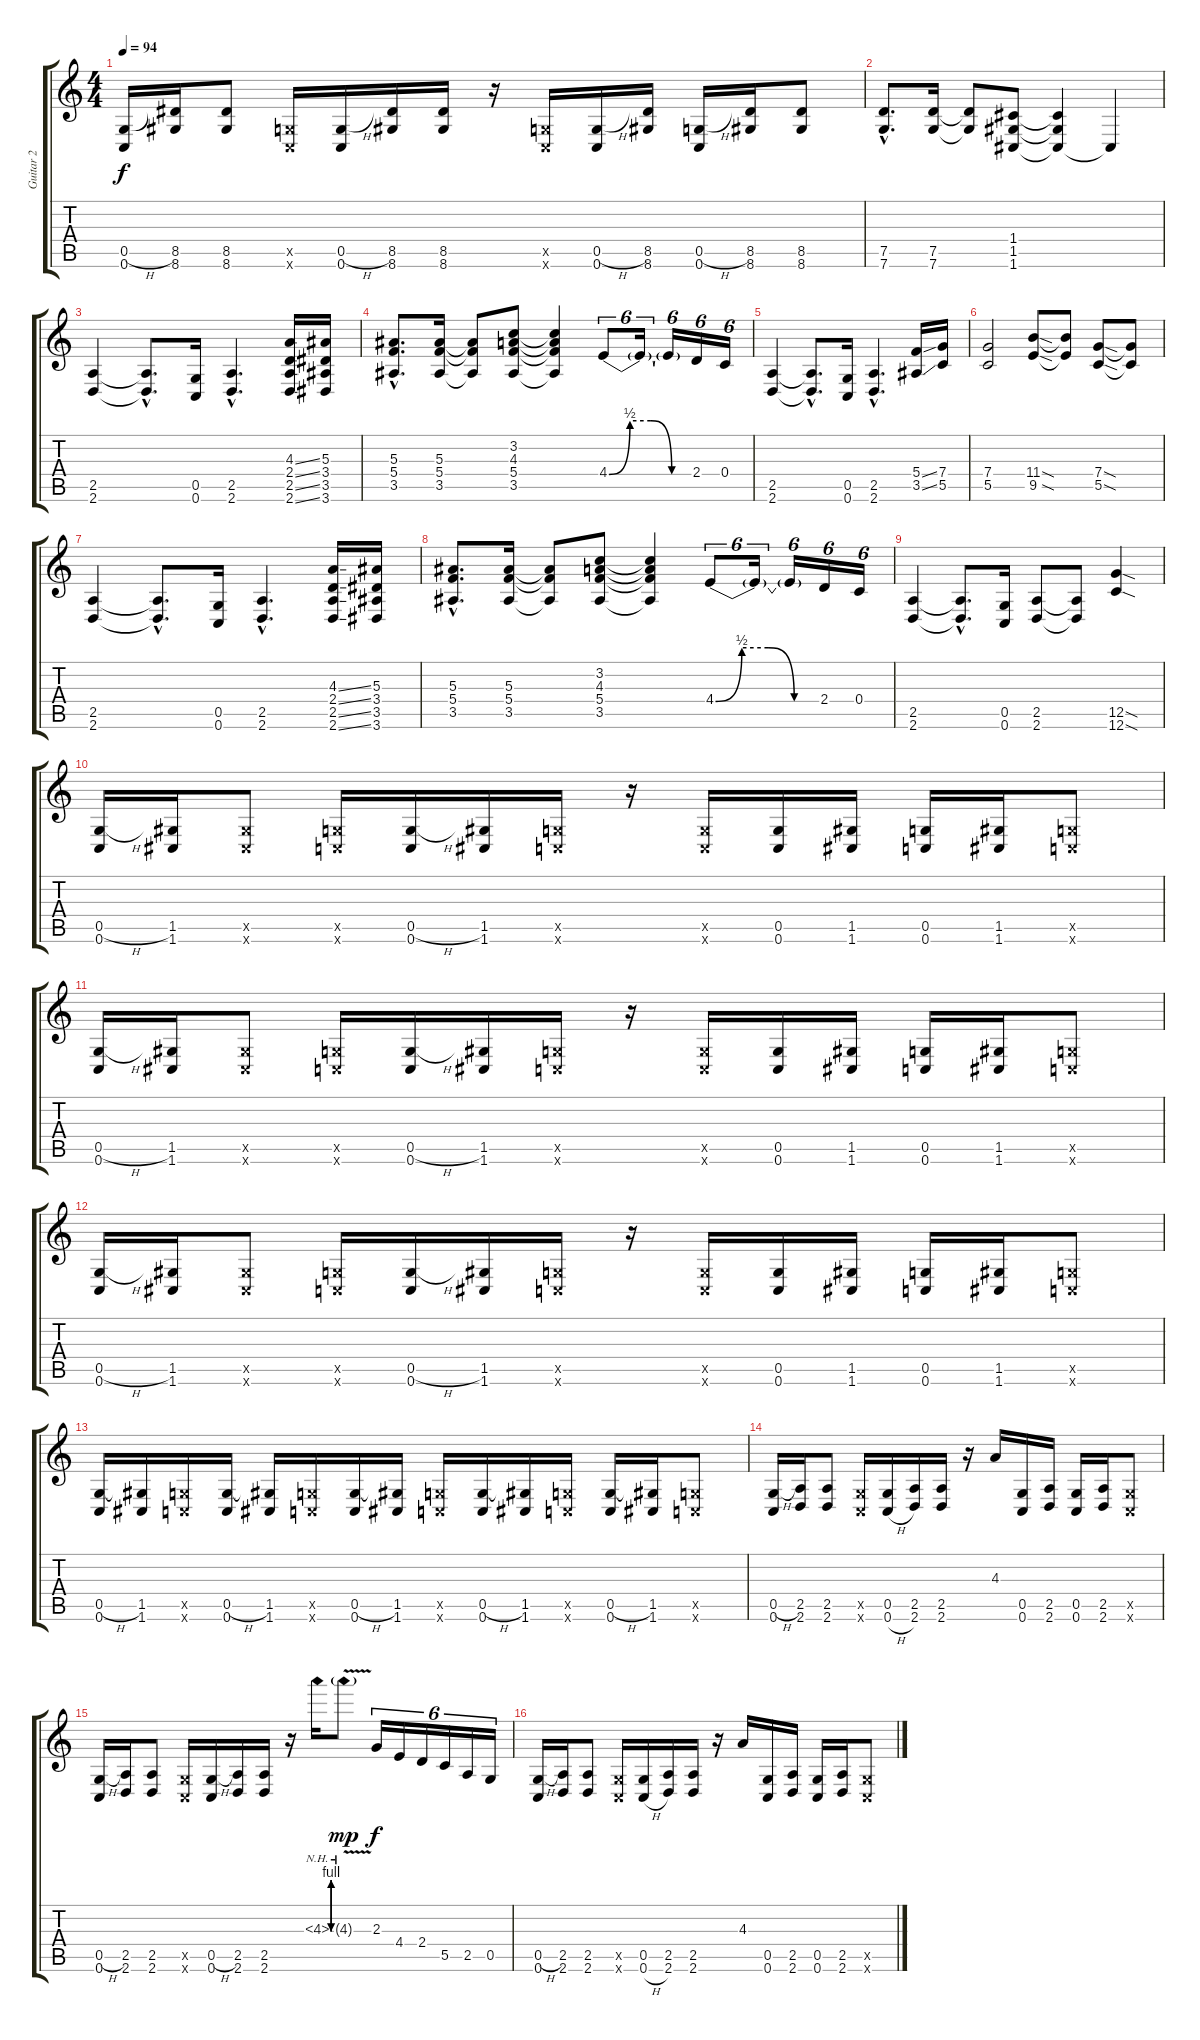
\track ("Guitar 2" "Guitar 2") {instrument distortionguitar}
\staff {score tabs}
\tuning (D4 A3 F3 C3 G2 C2) {hide}
\ts (4 4)
\tempo 94
\clef g2
\ks c
(0.5{h} 0.6).16{dy f volume 11} (8.5 8.6).16 (8.5 8.6).8 (0.5{x} 0.6{x}).16 (0.5{h} 0.6).16 (8.5 8.6).16 (8.5 8.6).16 r.16 (0.5{x} 0.6{x}).16 (0.5{h} 0.6).16 (8.5 8.6).16 (0.5{h} 0.6).16 (8.5 8.6).16 (8.5 8.6).8 |
(7.5{hac} 7.6{hac}).8{d volume 16} (7.5 7.6).16 (7.5{t} 7.6{t}).8 (1.4 1.5 1.6).8 (1.4{t} 1.5{t} 1.6{t}).4 1.6{t}.4 |
(2.5 2.6).4{volume 16} (2.5{hac t} 2.6{hac t}).8{d} (0.5 0.6).16 (2.5{hac} 2.6{hac}).4{d} (4.3{ss} 2.4{ss} 2.5{ss} 2.6{ss}).16 (5.3 3.4 3.5 3.6).16 |
(5.3{hac} 5.4{hac} 3.5{hac}).8{d} (5.3 5.4 3.5).16 (5.3{t} 5.4{t} 3.5{t}).8 (3.2 4.3 5.4 3.5).8 (3.2{t} 4.3{t} 5.4{t} 3.5{t}).4 4.4{be (custom 0 0 15 2 30 2 45 0 60 0)}.8{tu (6 4)} 4.4{t}.16{tu (6 4)} 4.4{t}.16{tu (6 4)} 2.4.16{tu (6 4)} 0.4.16{tu (6 4)} |
(2.5 2.6).4 (2.5{hac t} 2.6{hac t}).8{d} (0.5 0.6).16 (2.5{hac} 2.6{hac}).4{d} (5.4{ss} 3.5{ss}).16 (7.4 5.5).16 |
(7.4 5.5).2 (11.4{sod} 9.5{sod}).8 (11.4{t} 9.5{t}).8 (7.4{sod} 5.5{sod}).8 (7.4{t} 5.5{t}).8 |
(2.5 2.6).4{volume 13} (2.5{hac t} 2.6{hac t}).8{d} (0.5 0.6).16 (2.5{hac} 2.6{hac}).4{d} (4.3{ss} 2.4{ss} 2.5{ss} 2.6{ss}).16 (5.3 3.4 3.5 3.6).16 |
(5.3{hac} 5.4{hac} 3.5{hac}).8{d} (5.3 5.4 3.5).16 (5.3{t} 5.4{t} 3.5{t}).8 (3.2 4.3 5.4 3.5).8 (3.2{t} 4.3{t} 5.4{t} 3.5{t}).4 4.4{be (custom 0 0 15 2 30 2 45 0 60 0)}.8{tu (6 4)} 4.4{t}.16{tu (6 4)} 4.4{t}.16{tu (6 4)} 2.4.16{tu (6 4)} 0.4.16{tu (6 4)} |
(2.5 2.6).4 (2.5{hac t} 2.6{hac t}).8{d} (0.5 0.6).16 (2.5 2.6).8 (2.5{t} 2.6{t}).8 (12.5{sod} 12.6{sod}).4 |
(0.5{h} 0.6).16{volume 15} (1.5 1.6).16 (1.5{x} 1.6{x}).8 (0.5{x} 0.6{x}).16 (0.5{h} 0.6).16 (1.5 1.6).16 (0.5{x} 0.6{x}).16 r.16 (0.5{x} 0.6{x}).16 (0.5 0.6).16 (1.5 1.6).16 (0.5 0.6).16 (1.5 1.6).16 (0.5{x} 0.6{x}).8 |
(0.5{h} 0.6).16{volume 15} (1.5 1.6).16 (1.5{x} 1.6{x}).8 (0.5{x} 0.6{x}).16 (0.5{h} 0.6).16 (1.5 1.6).16 (0.5{x} 0.6{x}).16 r.16 (0.5{x} 0.6{x}).16 (0.5 0.6).16 (1.5 1.6).16 (0.5 0.6).16 (1.5 1.6).16 (0.5{x} 0.6{x}).8 |
(0.5{h} 0.6).16{volume 15} (1.5 1.6).16 (1.5{x} 1.6{x}).8 (0.5{x} 0.6{x}).16 (0.5{h} 0.6).16 (1.5 1.6).16 (0.5{x} 0.6{x}).16 r.16 (0.5{x} 0.6{x}).16 (0.5 0.6).16 (1.5 1.6).16 (0.5 0.6).16 (1.5 1.6).16 (0.5{x} 0.6{x}).8 |
(0.5{h} 0.6).16 (1.5 1.6).16 (0.5{x} 0.6{x}).16 (0.5{h} 0.6).16 (1.5 1.6).16 (0.5{x} 0.6{x}).16 (0.5{h} 0.6).16 (1.5 1.6).16 (0.5{x} 0.6{x}).16 (0.5{h} 0.6).16 (1.5 1.6).16 (0.5{x} 0.6{x}).16 (0.5{h} 0.6).16 (1.5 1.6).16 (0.5{x} 0.6{x}).8 |
(0.5{h} 0.6).16 (2.5 2.6).16 (2.5 2.6).8 (0.5{x} 0.6{x}).16 (0.5 0.6{h}).16 (2.5 2.6).16 (2.5 2.6).16 r.16 4.3.16{instrument guitarharmonics} (0.5 0.6).16{instrument distortionguitar} (2.5 2.6).16 (0.5 0.6).16 (2.5 2.6).16 (0.5{x} 0.6{x}).8 |
(0.5{h} 0.6).16 (2.5 2.6).16 (2.5 2.6).8 (0.5{x} 0.6{x}).16 (0.5{h} 0.6).16 (2.5 2.6).16 (2.5 2.6).16 r.16 4.3{be (custom 0 0 15 4 30 4 45 0 60 0) nh}.16 4.3{nh v g}.8{dy mp} 2.3.16{tu (6 4) dy f} 4.4.16{tu (6 4)} 2.4.16{tu (6 4)} 5.5.16{tu (6 4)} 2.5.16{tu (6 4)} 0.5.16{tu (6 4)} |
(0.5{h} 0.6).16 (2.5 2.6).16 (2.5 2.6).8 (0.5{x} 0.6{x}).16 (0.5 0.6{h}).16 (2.5 2.6).16 (2.5 2.6).16 r.16 4.3.16{instrument guitarharmonics} (0.5 0.6).16{instrument distortionguitar} (2.5 2.6).16 (0.5 0.6).16 (2.5 2.6).16 (0.5{x} 0.6{x}).8
